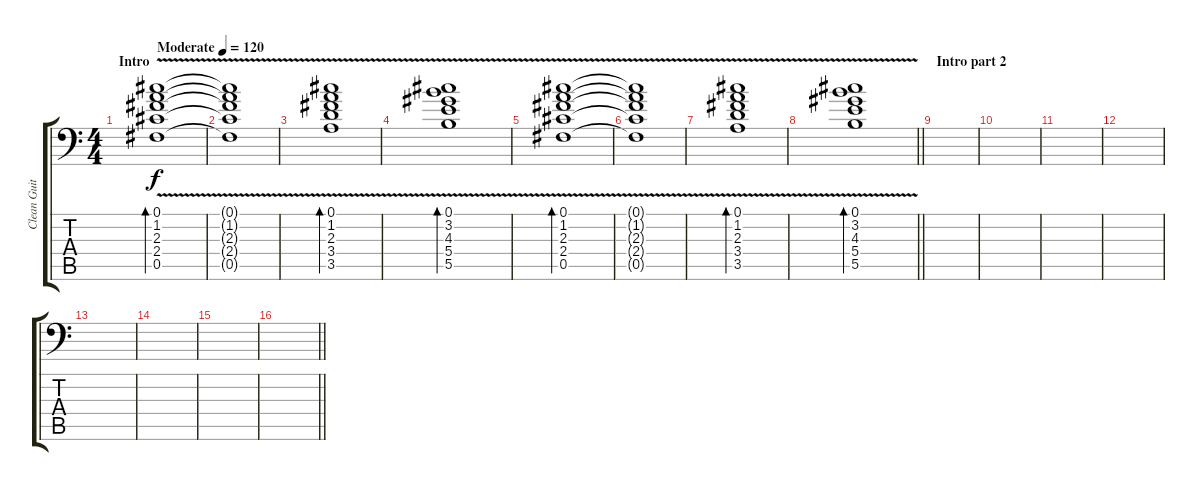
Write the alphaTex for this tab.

\track ("Clean Guitar" "Clean Guit") {instrument electricguitarjazz}
\staff {score tabs}
\tuning (Db4 Ab3 E3 B2 Gb2 Gb1) {hide}
\ts (4 4)
\section ("" "Intro")
\tempo (120 "Moderate")
\clef f4
\ks c
(0.1{v} 1.2{v} 2.3{v} 2.4{v} 0.5{v}).1{bd 120 dy f instrument electricguitarjazz} |
(0.1{t} 1.2{t} 2.3{t} 2.4{t} 0.5{t}).1 |
(0.1{v} 1.2{v} 2.3{v} 3.4{v} 3.5{v}).1{bd 120} |
(0.1{v} 3.2{v} 4.3{v} 5.4{v} 5.5{v}).1{bd 120} |
(0.1{v} 1.2{v} 2.3{v} 2.4{v} 0.5{v}).1{bd 120} |
(0.1{t} 1.2{t} 2.3{t} 2.4{t} 0.5{t}).1 |
(0.1{v} 1.2{v} 2.3{v} 3.4{v} 3.5{v}).1{bd 120} |
\barLineRight lightlight
(0.1{v} 3.2{v} 4.3{v} 5.4{v} 5.5{v}).1{bd 120} |
\section ("" "Intro part 2")
|
|
|
|
|
|
|
\barLineRight lightlight
